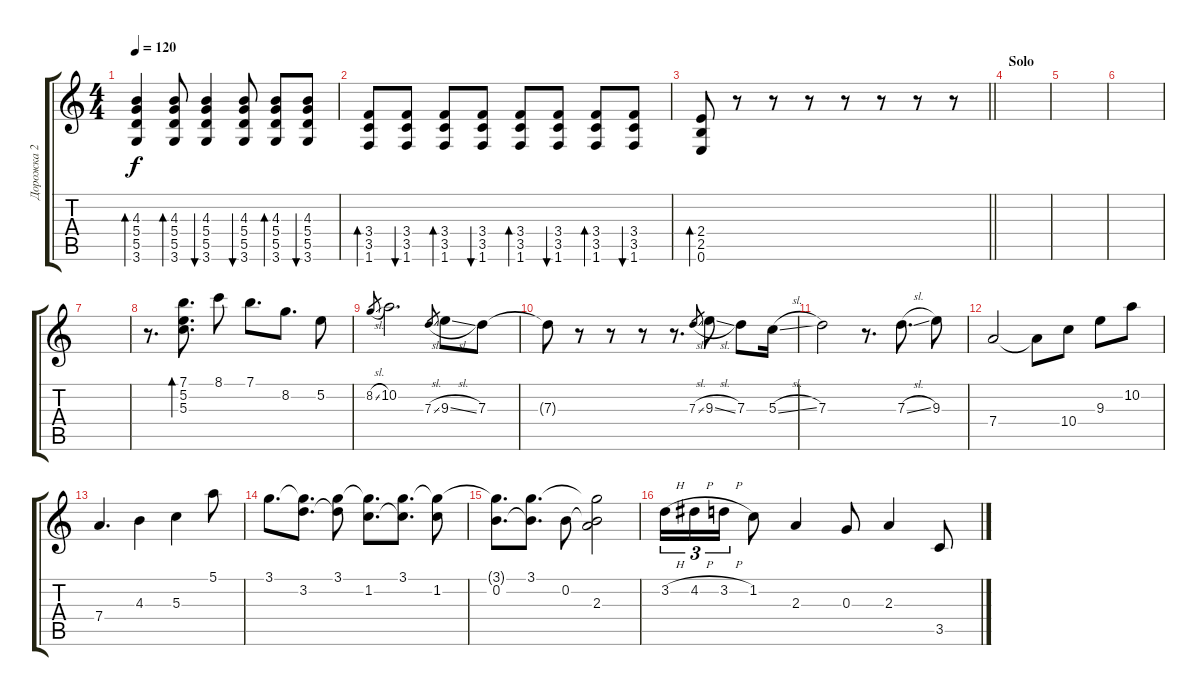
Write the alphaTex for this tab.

\track ("Дорожка 2" "Дорожка 2") {instrument acousticguitarsteel}
\staff {score tabs}
\tuning (E4 B3 G3 D3 A2 E2) {hide}
\ts (4 4)
\tempo 120
\clef g2
\ks c
(4.3 5.4 5.5 3.6).4{bd 60 dy f} (4.3 5.4 5.5 3.6).8{bd 60} (4.3 5.4 5.5 3.6).4{bu 60} (4.3 5.4 5.5 3.6).8{bu 60} (4.3 5.4 5.5 3.6).8{bd 60} (4.3 5.4 5.5 3.6).8{bu 60} |
(3.4 3.5 1.6).8{bd 60} (3.4 3.5 1.6).8{bu 60} (3.4 3.5 1.6).8{bd 60} (3.4 3.5 1.6).8{bu 60} (3.4 3.5 1.6).8{bd 60} (3.4 3.5 1.6).8{bu 60} (3.4 3.5 1.6).8{bd 60} (3.4 3.5 1.6).8{bu 60} |
\barLineRight lightlight
(2.4 2.5 0.6).8{bd 60} r.8 r.8 r.8 r.8 r.8 r.8 r.8 |
\section ("" "Solo")
|
|
|
|
r.8{d} (7.1 5.2 5.3).8{d bd 60} 8.1.8 7.1.8{d} 8.2.8{d} 5.2.8 |
8.2{sl}.8{gr} 10.2.2{d} 7.3{sl}.8{gr} 9.3{sl}.8 7.3.8 |
7.3{t}.8 r.8 r.8 r.8 r.8{d} 7.3{sl}.8{gr} 9.3{sl}.8 7.3.8 5.3{sl}.16 |
7.3.2 r.8{d} 7.3{sl}.8{d} 9.3.8 |
7.4.2 7.4{t}.8 10.4.8 9.3.8 10.2.8 |
7.4.4{d} 4.3.4 5.3.4 5.1.8 |
3.1.8{d} (3.1{t} 3.2).8{d} (3.1 3.2{t}).8 (3.1{t} 1.2).8{d} (3.1 1.2{t}).8{d} (3.1{t} 1.2).8 |
(3.1{t} 0.2).8{d} (3.1 0.2{t}).8{d} 0.2.8 (3.1{t} 0.2{t} 2.3).2 |
3.2{h}.16{tu (3 2)} 4.2{h}.16{tu (3 2)} 3.2{h}.16{tu (3 2)} 1.2.8 2.3.4 0.3.8 2.3.4 3.5.8
